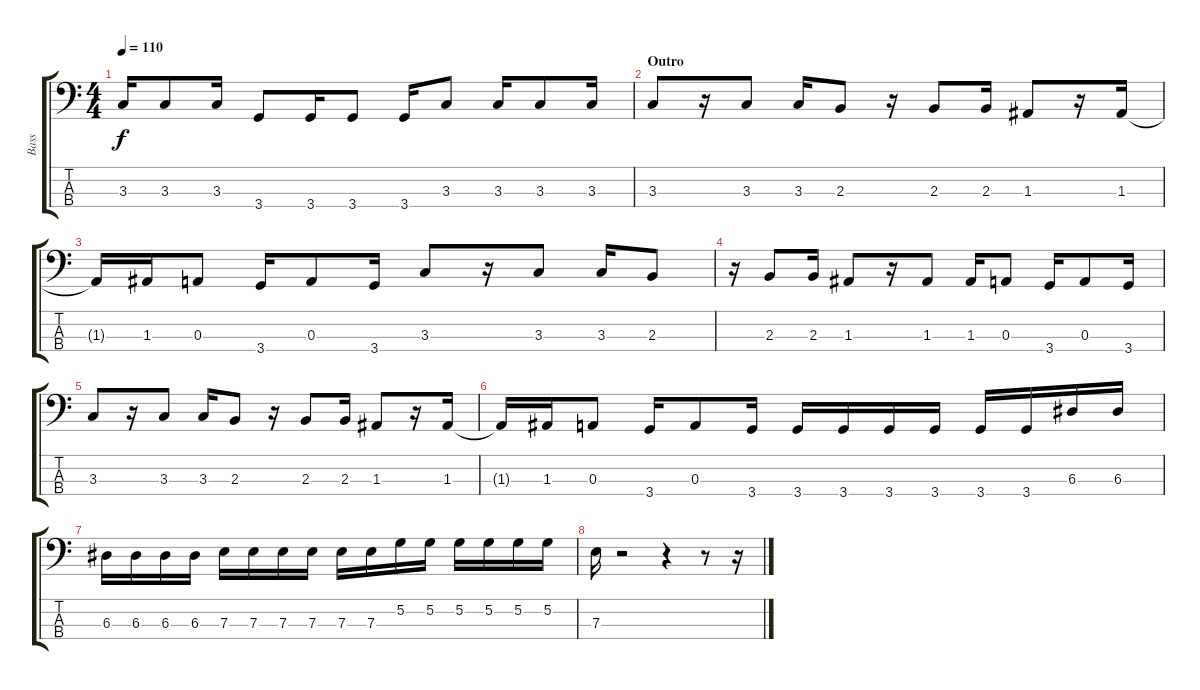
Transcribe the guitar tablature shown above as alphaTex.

\track ("Bass" "Bass") {instrument electricbassfinger}
\staff {score tabs}
\tuning (G2 D2 A1 E1) {hide}
\ts (4 4)
\tempo 110
\clef f4
\ks c
3.3.16{dy f} 3.3.8 3.3.16 3.4.8 3.4.16 3.4.8 3.4.16 3.3.8 3.3.16 3.3.8 3.3.16 |
\section ("" "Outro")
3.3.8 r.16 3.3.8 3.3.16 2.3.8 r.16 2.3.8 2.3.16 1.3.8 r.16 1.3.16 |
1.3{t}.16 1.3.16 0.3.8 3.4.16 0.3.8 3.4.16 3.3.8 r.16 3.3.8 3.3.16 2.3.8 |
r.16 2.3.8 2.3.16 1.3.8 r.16 1.3.8 1.3.16 0.3.8 3.4.16 0.3.8 3.4.16 |
3.3.8 r.16 3.3.8 3.3.16 2.3.8 r.16 2.3.8 2.3.16 1.3.8 r.16 1.3.16 |
1.3{t}.16 1.3.16 0.3.8 3.4.16 0.3.8 3.4.16 3.4.16 3.4.16 3.4.16 3.4.16 3.4.16 3.4.16 6.3.16 6.3.16 |
6.3.16 6.3.16 6.3.16 6.3.16 7.3.16 7.3.16 7.3.16 7.3.16 7.3.16 7.3.16 5.2.16 5.2.16 5.2.16 5.2.16 5.2.16 5.2.16 |
7.3.16 r.2 r.4 r.8 r.16
